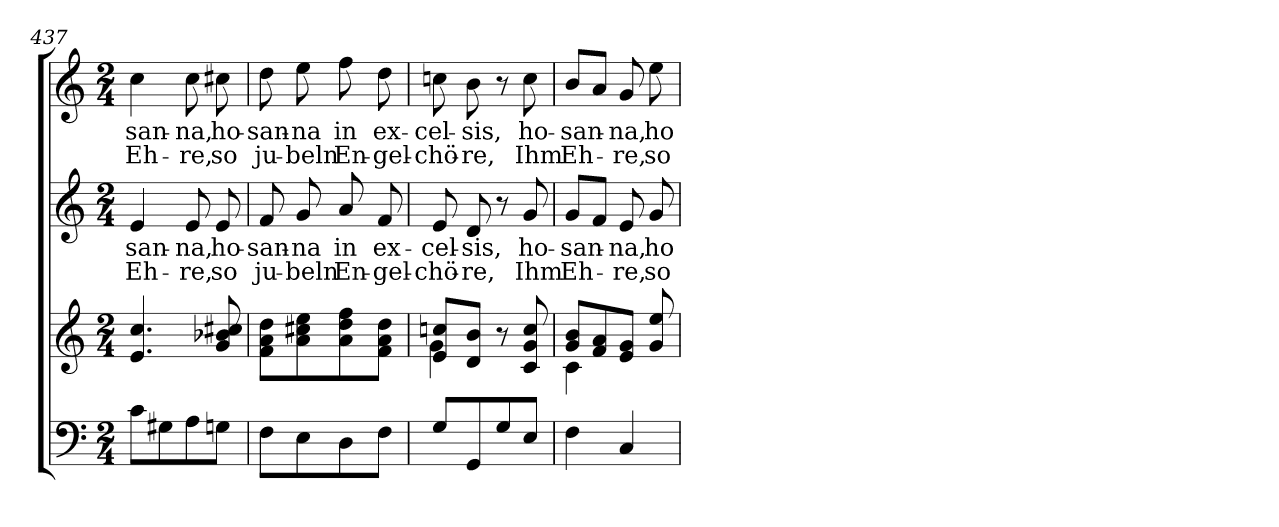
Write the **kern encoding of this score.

**kern	**kern	**kern	**text	**text	**kern	**text	**text
*part3	*part3	*part2	*part2	*part2	*part1	*part1	*part1
*staff4	*staff3	*staff2	*staff2	*staff2	*staff1	*staff1	*staff1
*clefF4	*clefG2	*clefG2	*	*	*clefG2	*	*
*k[]	*k[]	*k[]	*	*	*k[]	*	*
*C:	*C:	*C:	*	*	*C:	*	*
*M2/4	*M2/4	*M2/4	*	*	*M2/4	*	*
=437	=437	=437	=437	=437	=437	=437	=437
!	!	!	!LO:LY:b	!LO:LY:b	!	!LO:LY:b	!LO:LY:b
8c\L	4.e/ 4.cc/	4e/	-san-	Eh-	4cc\	-san-	Eh-
8G#X\	.	.	.	.	.	.	.
!	!	!	!LO:LY:b	!LO:LY:b	!	!LO:LY:b	!LO:LY:b
8A\	.	8e/	-na,	-re,	8cc\	-na,	-re,
!	!	!	!LO:LY:b	!LO:LY:b	!	!LO:LY:b	!LO:LY:b
8Gn\J	8g/ 8b-X/ 8cc#X/	8e/	ho-	so	8cc#X\	ho-	so
=438	=438	=438	=438	=438	=438	=438	=438
!	!	!	!LO:LY:b	!LO:LY:b	!	!LO:LY:b	!LO:LY:b
8F\L	8f\ 8a\ 8dd\L	8f/	-san-	ju-	8dd\	-san-	ju-
!	!	!	!LO:LY:b	!LO:LY:b	!	!LO:LY:b	!LO:LY:b
8E\	8a\ 8cc#X\ 8ee\	8g/	-na	-beln	8ee\	-na	-beln
!	!	!	!LO:LY:b	!LO:LY:b	!	!LO:LY:b	!LO:LY:b
8D\	8a\ 8dd\ 8ff\	8a/	in	En-	8ff\	in	En-
!	!	!	!LO:LY:b	!LO:LY:b	!	!LO:LY:b	!LO:LY:b
8F\J	8f\ 8a\ 8dd\J	8f/	ex-	-gel-	8dd\	ex-	-gel-
=439	=439	=439	=439	=439	=439	=439	=439
*	*^	*	*	*	*	*	*
!	!	!	!	!LO:LY:b	!LO:LY:b	!	!LO:LY:b	!LO:LY:b
8G/L	8e/ 8ccn/L	4g\	8e/	-cel-	-chö-	8ccn\	-cel-	-chö-
!	!	!	!	!LO:LY:b	!LO:LY:b	!	!LO:LY:b	!LO:LY:b
8GG/	8d/ 8b/J	.	8d/	-sis,	-re,	8b\	-sis,	-re,
8G/	8r	4ryy	8r	.	.	8r	.	.
!	!	!	!	!LO:LY:b	!LO:LY:b	!	!LO:LY:b	!LO:LY:b
8E/J	8c/ 8g/ 8cc/	.	8g/	ho-	Ihm	8cc\	ho-	Ihm
!!LO:LB:g=z
=440	=440	=440	=440	=440	=440	=440	=440	=440
!	!	!	!	!LO:LY:b	!LO:LY:b	!	!LO:LY:b	!LO:LY:b
4F\	8g/ 8b/L	4c\	8g/L	-san-	Eh-	8b/L	-san-	Eh-
.	8f/ 8a/	.	8f/J	.	.	8a/J	.	.
!	!	!	!	!LO:LY:b	!LO:LY:b	!	!LO:LY:b	!LO:LY:b
4C/	8e/ 8g/J	4ryy	8e/	-na,	-re,	8g/	-na,	-re,
!	!	!	!	!LO:LY:b	!LO:LY:b	!	!LO:LY:b	!LO:LY:b
.	8g/ 8ee/	.	8g/	ho-	so	8ee\	ho-	so
*	*v	*v	*	*	*	*	*	*
=	=	=	=	=	=	=	=
*-	*-	*-	*-	*-	*-	*-	*-
